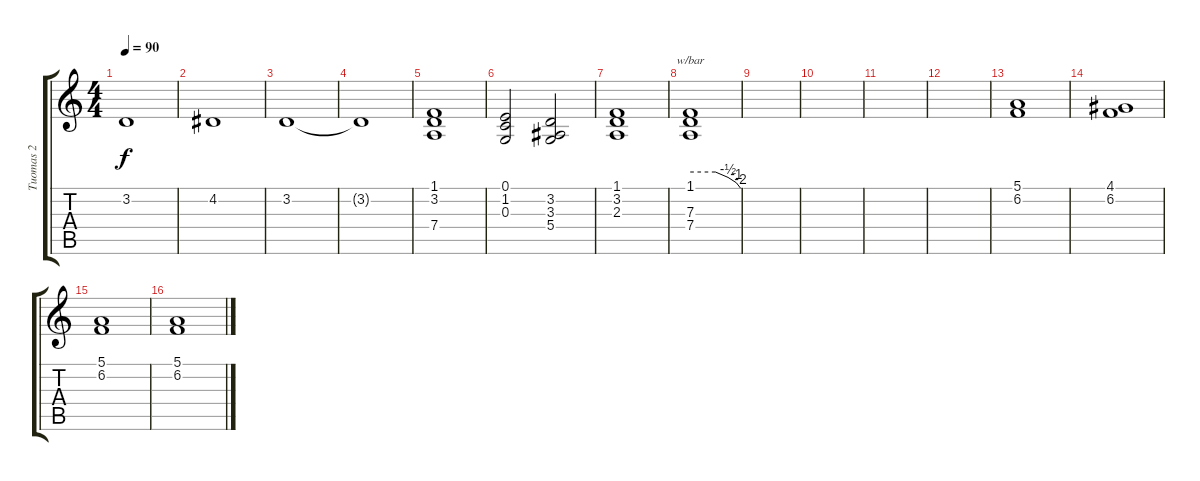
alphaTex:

\track ("Tuomas 2" "Tuomas 2") {instrument stringensemble1}
\staff {score tabs}
\tuning (E4 B3 G3 D3 A2 E2) {hide}
\ts (4 4)
\tempo 90
\clef g2
\ks c
3.2.1{dy f volume 14} |
4.2.1 |
3.2.1 |
3.2{t}.1 |
(1.1 3.2 7.4).1 |
(0.1 1.2 0.3).2 (3.2 3.3 5.4).2 |
(1.1 3.2 2.3).1 |
(1.1 7.3 7.4).1{tbe (custom default 0 0 30 0 45 -2 55 -4 60 -8)} |
|
|
|
|
(5.1 6.2).1{volume 8 instrument choiraahs} |
(4.1 6.2).1 |
(5.1 6.2).1 |
(5.1 6.2).1
